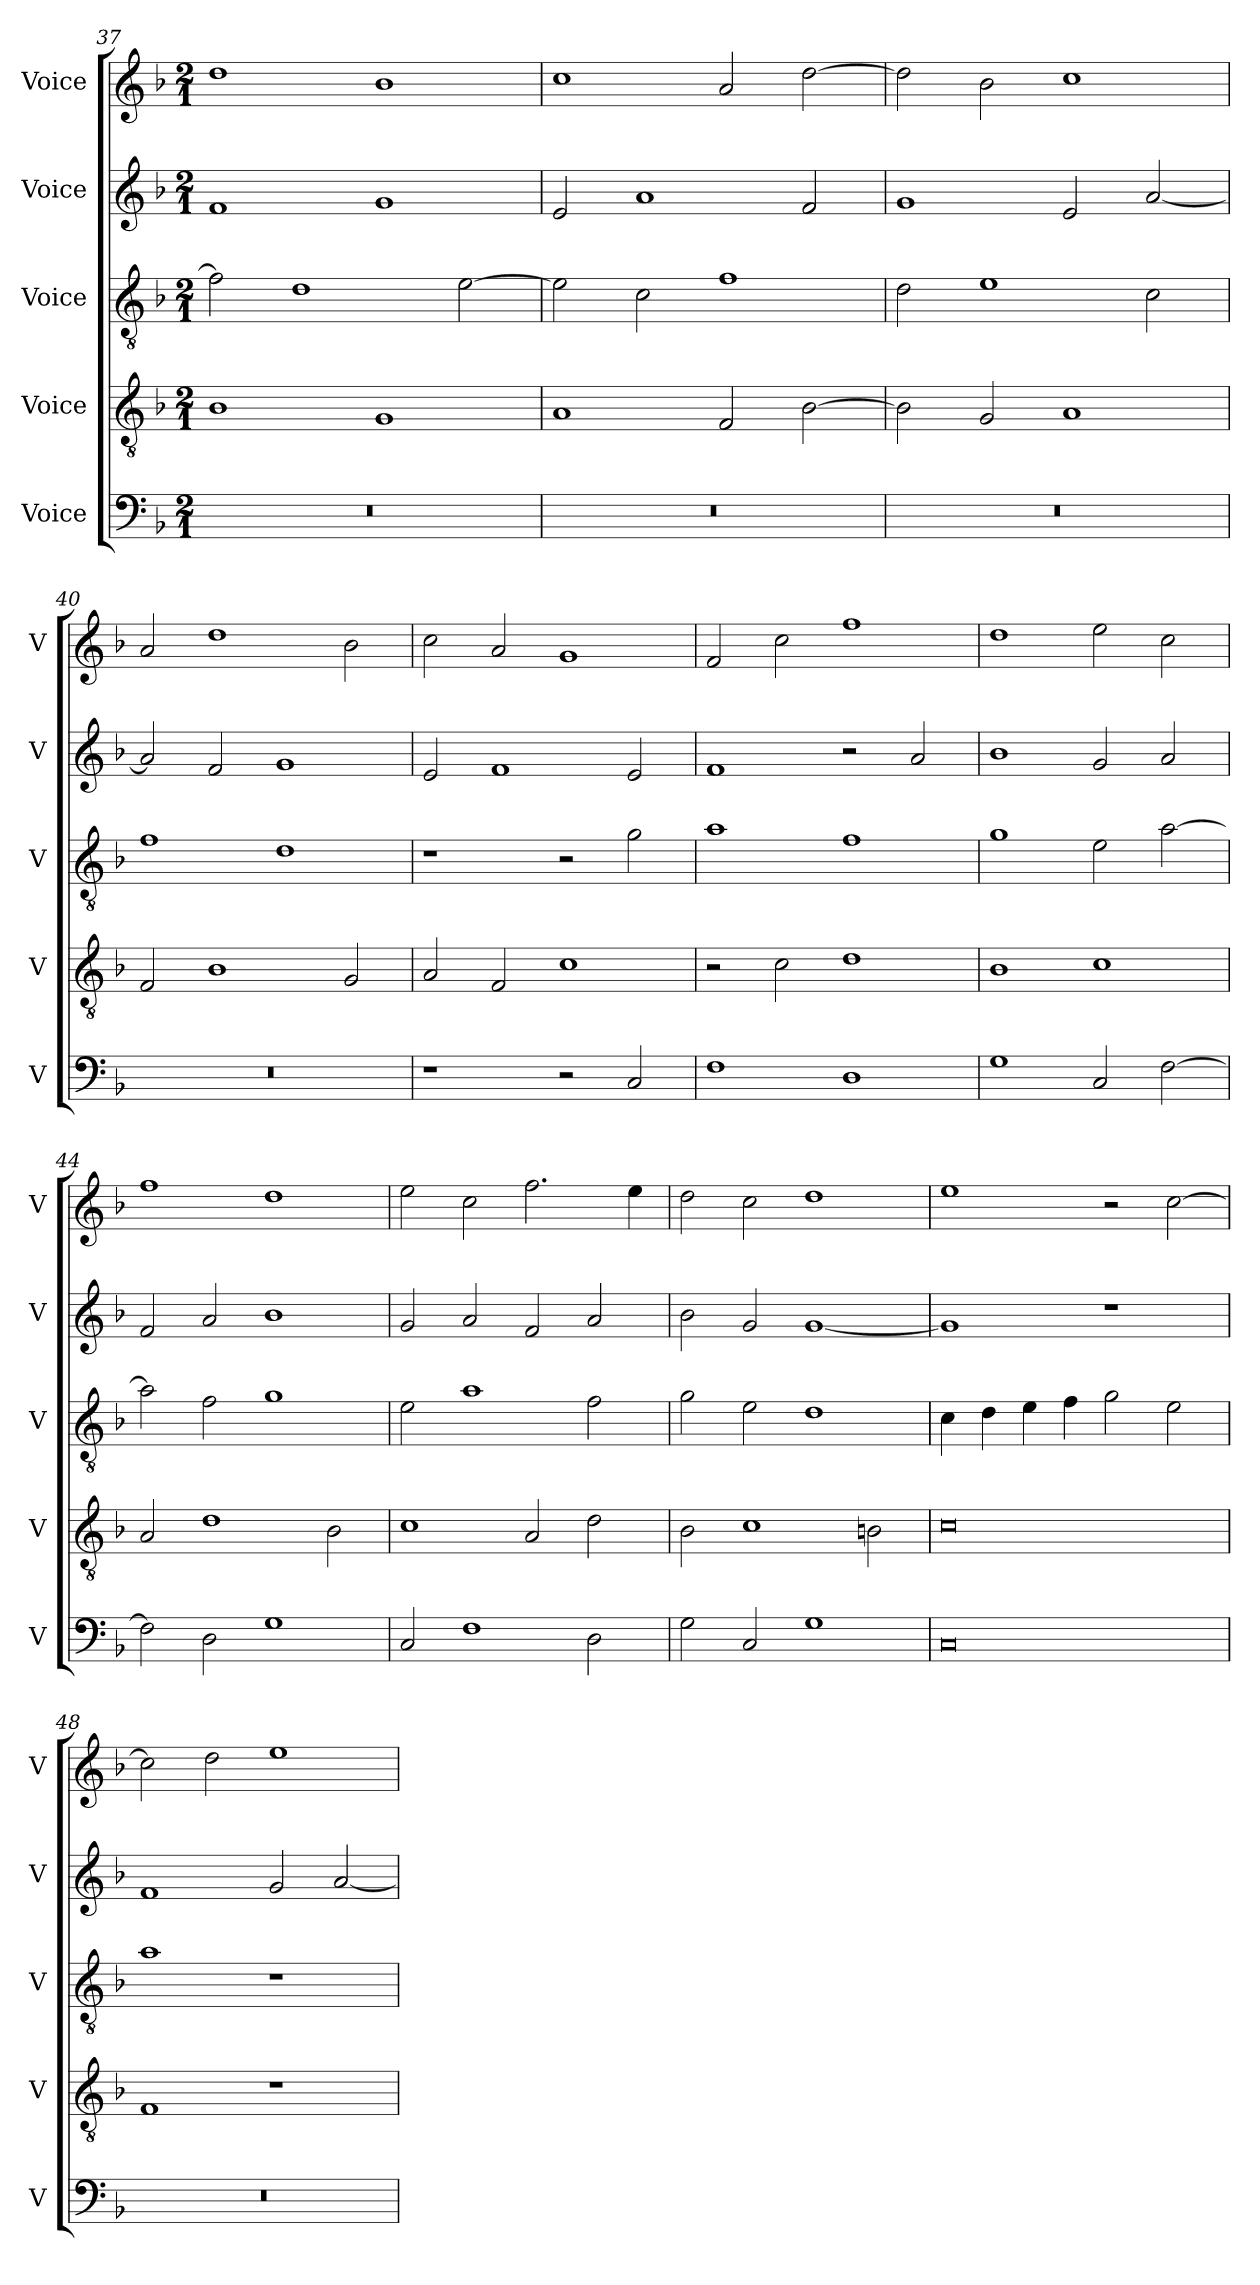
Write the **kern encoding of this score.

**kern	**kern	**kern	**kern	**kern
*part5	*part4	*part3	*part2	*part1
*staff5	*staff4	*staff3	*staff2	*staff1
*I"Voice	*I"Voice	*I"Voice	*I"Voice	*I"Voice
*I'V	*I'V	*I'V	*I'V	*I'V
*clefF4	*clefGv2	*clefGv2	*clefG2	*clefG2
*k[b-]	*k[b-]	*k[b-]	*k[b-]	*k[b-]
*M2/1	*M2/1	*M2/1	*M2/1	*M2/1
=37	=37	=37	=37	=37
0r	1B-	2f\]	1f	1dd
.	.	1d	.	.
.	1G	.	1g	1b-
.	.	[2e\	.	.
=38	=38	=38	=38	=38
0r	1A	2e\]	2e/	1cc
.	.	2c\	1a	.
.	2F/	1f	.	2a/
.	[2B-\	.	2f/	[2dd\
=39	=39	=39	=39	=39
0r	2B-\]	2d\	1g	2dd\]
.	2G/	1e	.	2b-\
.	1A	.	2e/	1cc
.	.	2c\	[2a/	.
!!LO:LB:g=z
=40	=40	=40	=40	=40
0r	2F/	1f	2a/]	2a/
.	1B-	.	2f/	1dd
.	.	1d	1g	.
.	2G/	.	.	2b-\
=41	=41	=41	=41	=41
1r	2A/	1r	2e/	2cc\
.	2F/	.	1f	2a/
2r	1c	2r	.	1g
2C/	.	2g\	2e/	.
=42	=42	=42	=42	=42
1F	2r	1a	1f	2f/
.	2c\	.	.	2cc\
1D	1d	1f	2r	1ff
.	.	.	2a/	.
=43	=43	=43	=43	=43
1G	1B-	1g	1b-	1dd
2C/	1c	2e\	2g/	2ee\
[2F\	.	[2a\	2a/	2cc\
!!LO:PB:g=z
=44	=44	=44	=44	=44
2F\]	2A/	2a\]	2f/	1ff
2D\	1d	2f\	2a/	.
1G	.	1g	1b-	1dd
.	2B-\	.	.	.
=45	=45	=45	=45	=45
2C/	1c	2e\	2g/	2ee\
1F	.	1a	2a/	2cc\
.	2A/	.	2f/	2.ff\
2D\	2d\	2f\	2a/	.
.	.	.	.	4ee\
=46	=46	=46	=46	=46
2G\	2B-\	2g\	2b-\	2dd\
2C/	1c	2e\	2g/	2cc\
1G	.	1d	[1g	1dd
.	2Bn\	.	.	.
=47	=47	=47	=47	=47
0C	0c	4c\	1g]	1ee
.	.	4d\	.	.
.	.	4e\	.	.
.	.	4f\	.	.
.	.	2g\	1r	2r
.	.	2e\	.	[2cc\
!!LO:LB:g=z
=48	=48	=48	=48	=48
0r	1F	1a	1f	2cc\]
.	.	.	.	2dd\
.	1r	1r	2g/	1ee
.	.	.	[2a/	.
=	=	=	=	=
*-	*-	*-	*-	*-
